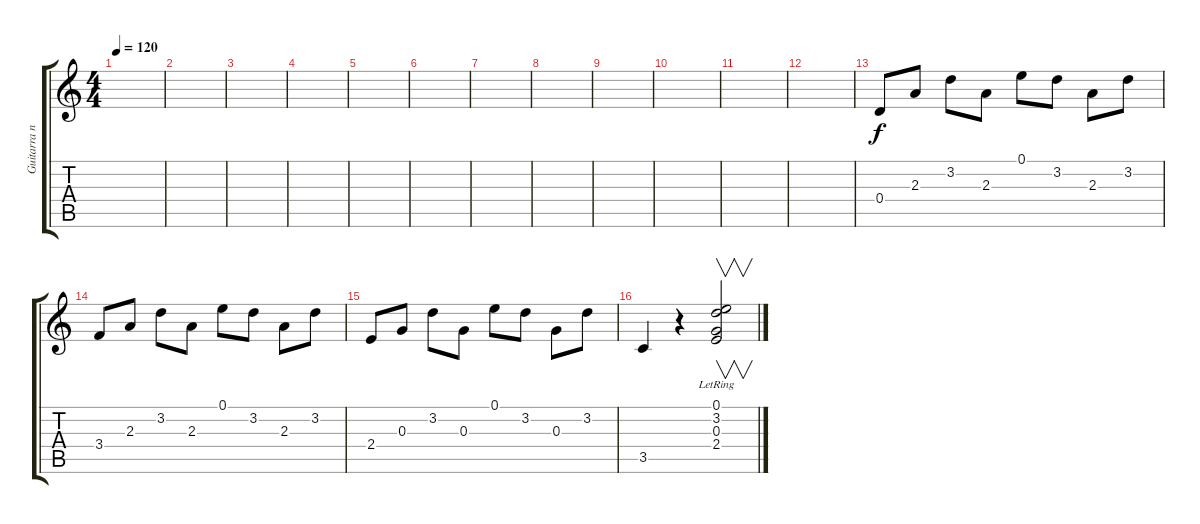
\track ("Guitarra neta" "Guitarra n") {instrument electricguitarclean}
\staff {score tabs}
\tuning (E4 B3 G3 D3 A2 E2) {hide}
\ts (4 4)
\tempo 120
\clef g2
\ks c
|
|
|
|
|
|
|
|
|
|
|
|
0.4.8 2.3.8 3.2.8 2.3.8 0.1.8 3.2.8 2.3.8 3.2.8 |
3.4.8 2.3.8 3.2.8 2.3.8 0.1.8 3.2.8 2.3.8 3.2.8 |
2.4.8 0.3.8 3.2.8 0.3.8 0.1.8 3.2.8 0.3.8 3.2.8 |
3.5.4 r.4 (0.1 3.2 0.3 2.4{lr}).2{v}
